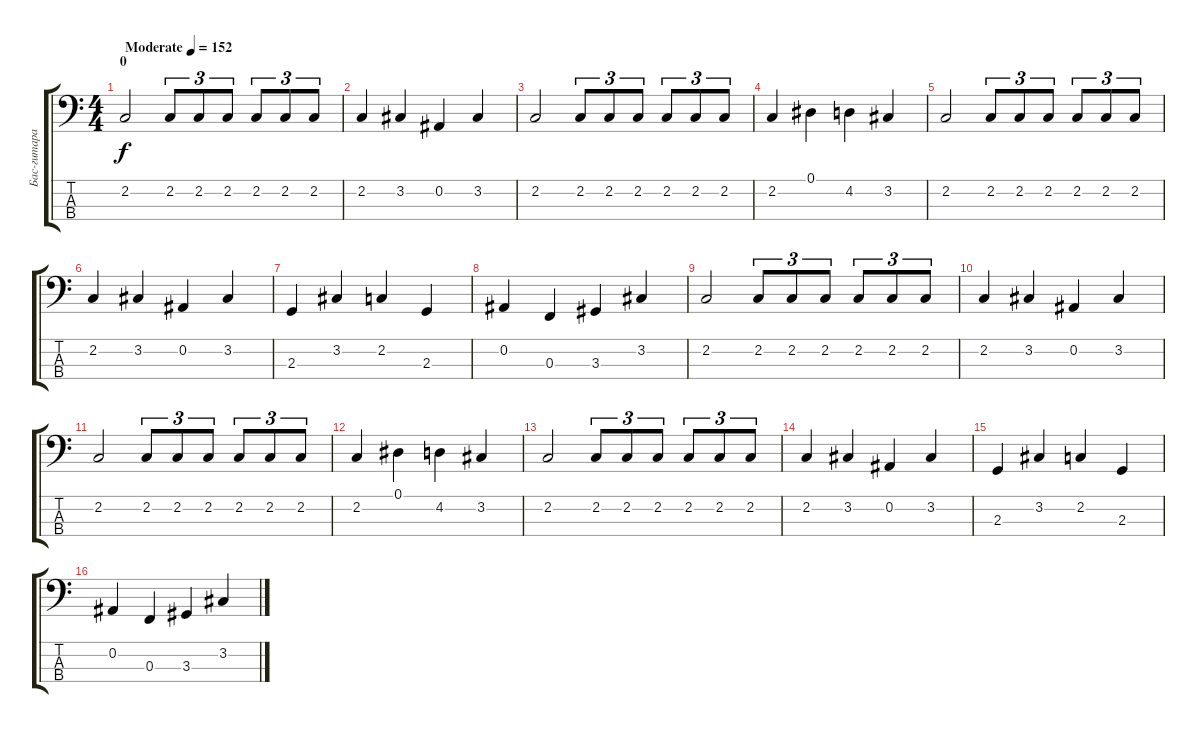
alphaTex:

\track ("Бас-гитара" "Бас-гитара") {instrument electricbasspick}
\staff {score tabs}
\tuning (Eb2 Bb1 F1 Bb0) {hide}
\ts (4 4)
\section ("" "0")
\tempo (152 "Moderate")
\clef f4
\ks c
2.2.2{dy f instrument electricbasspick} 2.2.8{tu (3 2)} 2.2.8{tu (3 2)} 2.2.8{tu (3 2)} 2.2.8{tu (3 2)} 2.2.8{tu (3 2)} 2.2.8{tu (3 2)} |
2.2.4 3.2.4 0.2.4 3.2.4 |
2.2.2 2.2.8{tu (3 2)} 2.2.8{tu (3 2)} 2.2.8{tu (3 2)} 2.2.8{tu (3 2)} 2.2.8{tu (3 2)} 2.2.8{tu (3 2)} |
2.2.4 0.1.4 4.2.4 3.2.4 |
2.2.2 2.2.8{tu (3 2)} 2.2.8{tu (3 2)} 2.2.8{tu (3 2)} 2.2.8{tu (3 2)} 2.2.8{tu (3 2)} 2.2.8{tu (3 2)} |
2.2.4 3.2.4 0.2.4 3.2.4 |
2.3.4 3.2.4 2.2.4 2.3.4 |
0.2.4 0.3.4 3.3.4 3.2.4 |
2.2.2 2.2.8{tu (3 2)} 2.2.8{tu (3 2)} 2.2.8{tu (3 2)} 2.2.8{tu (3 2)} 2.2.8{tu (3 2)} 2.2.8{tu (3 2)} |
2.2.4 3.2.4 0.2.4 3.2.4 |
2.2.2 2.2.8{tu (3 2)} 2.2.8{tu (3 2)} 2.2.8{tu (3 2)} 2.2.8{tu (3 2)} 2.2.8{tu (3 2)} 2.2.8{tu (3 2)} |
2.2.4 0.1.4 4.2.4 3.2.4 |
2.2.2 2.2.8{tu (3 2)} 2.2.8{tu (3 2)} 2.2.8{tu (3 2)} 2.2.8{tu (3 2)} 2.2.8{tu (3 2)} 2.2.8{tu (3 2)} |
2.2.4 3.2.4 0.2.4 3.2.4 |
2.3.4 3.2.4 2.2.4 2.3.4 |
0.2.4 0.3.4 3.3.4 3.2.4
